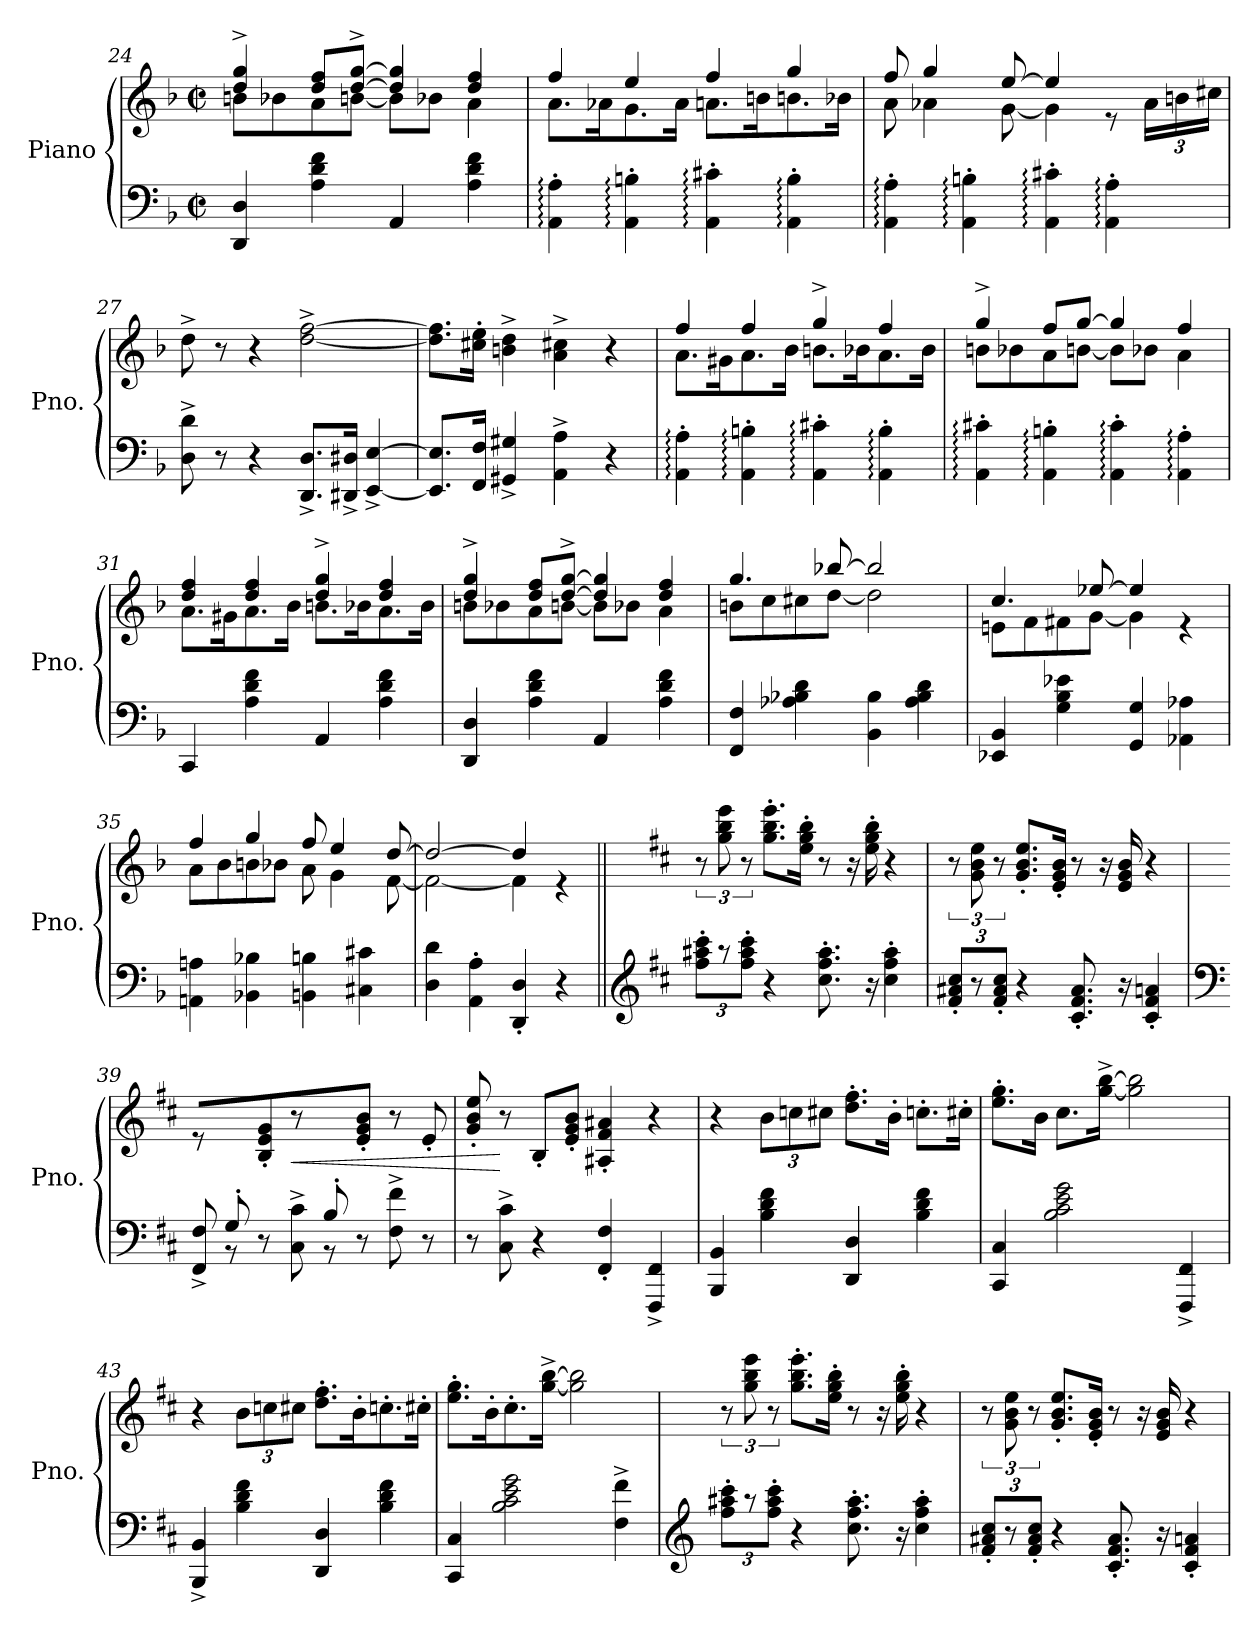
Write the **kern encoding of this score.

**kern	**kern	**dynam
*part1	*part1	*part1
*staff2	*staff1	*staff1/2
*I"Piano	*	*
*I'Pno.	*	*
*clefF4	*clefG2	*
*k[b-]	*k[b-]	*
*M2/2	*M2/2	*
*met(c|)	*met(c|)	*
=24	=24	=24
*	*^	*
4DD/ 4D/	4dd/^ 4gg/^	8bn\L	.
.	.	8b-X\	.
4A\ 4d\ 4f\	8dd/ 8ff/L	8a\	.
.	[8dd/^ [8gg/^J	[8bn\J	.
4AA/	4dd/] 4gg/]	8b\L]	.
.	.	8b-X\J	.
4A\ 4d\ 4f\	4dd/ 4ff/	4a\	.
!!LO:LB:g=z	!!
=25	=25	=25	=25
4AA\:' 4A\:'	4ff/	8.a\L	.
.	.	16a-X\K	.
4AA\:' 4Bn\:'	4ee/	8.g\	.
.	.	16a-\Jk	.
4AA\:' 4c#X\:'	4ff/	8.an\L	.
.	.	16bn\K	.
4AA\:' 4B\:'	4gg/	8.bn\	.
.	.	16b-X\Jk	.
=26	=26	=26	=26
4AA\:' 4A\:'	8ff/	8a\	.
.	4gg/	4a-X\	.
4AA\:' 4Bn\:'	.	.	.
.	[8ee/	[8g\	.
4AA\:' 4c#X\:'	4ee/]	4g\]	.
4AA\:' 4A\:'	8re	4ryy	.
*	*Xbrackettup	*	*
.	24a-\LL	.	.
.	24bn\	.	.
.	24cc#X\JJ	.	.
*	*v	*v	*
=27	=27	=27
8D\^ 8d\^	8dd^\	.
8r	8r	.
4r	4r	.
8.DD/^ 8.D/^L	[2dd\^ [2ff\^	.
16DD#X/^ 16D#X/^Jk	.	.
[4EE/^ [4E/^	.	.
=28	=28	=28
8.EE/] 8.E/]L	8.dd\] 8.ff\]L	.
16FF/ 16F/Jk	16cc#X\' 16ee\'Jk	.
4GG#X/^ 4G#X/^	4bn\^ 4dd\^	.
4AA\^ 4A\^	4a\^ 4cc#X\^	.
4r	4r	.
!!LO:LB:g=z
=29	=29	=29
*	*^	*
4AA\:' 4A\:'	4ff/	8.a\L	.
.	.	16g#X\K	.
4AA\:' 4Bn\:'	4ff/	8.a\	.
.	.	16b-\Jk	.
4AA\:' 4c#X\:'	4gg^/	8.bn\L	.
.	.	16b-X\K	.
4AA\:' 4B\:'	4ff/	8.a\	.
.	.	16b-\Jk	.
=30	=30	=30	=30
4AA\:' 4c#X\:'	4gg^/	8bn\L	.
.	.	8b-X\	.
4AA\:' 4Bn\:'	8ff/L	8a\	.
.	[8gg/J	[8bn\J	.
4AA\:' 4c#\:'	4gg/]	8b\L]	.
.	.	8b-X\J	.
4AA\:' 4A\:'	4ff/	4a\	.
=31	=31	=31	=31
4CC/	4dd/ 4ff/	8.a\L	.
.	.	16g#X\K	.
4A\ 4d\ 4f\	4dd/ 4ff/	8.a\	.
.	.	16b-\Jk	.
4AA/	4dd/^ 4gg/^	8.bn\L	.
.	.	16b-X\K	.
4A\ 4d\ 4f\	4dd/ 4ff/	8.a\	.
.	.	16b-\Jk	.
=32	=32	=32	=32
4DD/ 4D/	4dd/^ 4gg/^	8bn\L	.
.	.	8b-X\	.
4A\ 4d\ 4f\	8dd/ 8ff/L	8a\	.
.	[8dd/^ [8gg/^J	[8bn\J	.
4AA/	4dd/] 4gg/]	8b\L]	.
.	.	8b-X\J	.
4A\ 4d\ 4f\	4dd/ 4ff/	4a\	.
!!LO:LB:g=z	!!
=33	=33	=33	=33
4FF/ 4F/	4.gg/	8bn\L	.
.	.	8cc\	.
4A-X\ 4B-X\ 4d\	.	8cc#X\	.
.	[8bb-X/	[8dd\J	.
4BB-\ 4B-\	2bb-/]	2dd\]	.
4A-\ 4B-\ 4d\	.	.	.
=34	=34	=34	=34
4EE-X/ 4BB-/	4.cc/	8en\L	.
.	.	8f\	.
4G\ 4B-\ 4e-X\	.	8f#X\	.
.	[8ee-X/	[8g\J	.
4GG/ 4G/	4ee-/]	4g\]	.
4AA-X\ 4A-X\	4re	4ryy	.
=35	=35	=35	=35
4AAn\ 4An\	4ff/	8a\L	.
.	.	8b-\	.
4BB-X\ 4B-X\	4gg/	8bn\	.
.	.	8b-X\J	.
4BBn\ 4Bn\	8ff/	8a\	.
.	4ee/	4g\	.
4C#X\ 4c#X\	.	.	.
.	[8dd/	[8f\	.
=36	=36	=36	=36
4D\ 4d\	2dd/_	2f\_	.
4AA\' 4A\'	.	.	.
4DD/' 4D/'	4dd/]	4f\]	.
4r	4re	4ryy	.
*	*v	*v	*
!!LO:PB:g=z
=37||	=37||	=37||
*clefG2	*	*
*k[f#c#]	*k[f#c#]	*
*	*brackettup	*
12ff#\' 12aa#X\' 12ccc#\'L	12r	.
12r	12gg\ 12bb\ 12eee\	.
12ff#\' 12aa#\' 12ccc#\'J	12r	.
4r	8.gg\' 8.bb\' 8.eee\'L	.
.	16ee\' 16gg\' 16bb\'Jk	.
8.cc#\' 8.ff#\' 8.aa#\'	8r	.
.	16r	.
16r	16ee\' 16gg\' 16bb\'	.
4cc#\' 4ff#\' 4aa#\'	4r	.
=38	=38	=38
12f#/' 12a#X/' 12cc#/'L	12r	.
12r	12g\ 12b\ 12ee\	.
12f#/' 12a#/' 12cc#/'J	12r	.
4r	8.g/' 8.b/' 8.ee/'L	.
.	16e/' 16g/' 16b/'Jk	.
8.c#/' 8.f#/' 8.a#/'	8r	.
.	16r	.
16r	16e/ 16g/ 16b/	.
4c#/' 4f#/' 4an/'	4r	.
=39	=39	=39
*clefF4	*	*
*^	*	*
8ryy	8FF#/^ 8F#/^	8r	.
8G'/L	8rBB	8ryy	.
4ryy	8r	8B/' 8e/' 8g/'J	.
!	!	!	!LO:HP:b
.	8C#\^ 8c#\^	8r	<
8B'/L	8r	8ryy	.
4.ryy	8r	8e/' 8g/' 8b/'J	.
.	8F#\^ 8f#\^	8r	.
.	8r	8e'/	.
*v	*v	*	*
=40	=40	=40
8r	8g/' 8b/' 8ee/'	.
8C#\^ 8c#\^	8r	[
4r	8B'/L	.
.	8e/' 8g/' 8b/'J	.
4FF#/' 4F#/'	4A#X/' 4f#/' 4a#X/'	.
4FFF#/^ 4FF#/^	4r	.
!!LO:PB:g=z
=41	=41	=41
4BBB/ 4BB/	4r	.
*	*Xbrackettup	*
4B\ 4d\ 4f#\	12b\L	.
.	12ccn\	.
.	12cc#X\J	.
4DD/ 4D/	8.dd\' 8.ff#\'L	.
.	16b'\Jk	.
4B\ 4d\ 4f#\	8.ccn'\L	.
.	16cc#X'\Jk	.
=42	=42	=42
4CC#/ 4C#/	8.ee\' 8.gg\'L	.
.	16b\Jk	.
2B\ 2c#\ 2e\ 2g\	8.cc#\L	.
.	[16gg\^ [16bb\^Jk	.
.	2gg\] 2bb\]	.
4FFF#/^ 4FF#/^	.	.
=43	=43	=43
4BBB/^ 4BB/^	4r	.
4B\ 4d\ 4f#\	12b\L	.
.	12ccn\	.
.	12cc#X\J	.
4DD/ 4D/	8.dd\' 8.ff#\'L	.
.	16b'\K	.
4B\ 4d\ 4f#\	8.ccn'\	.
.	16cc#X'\Jk	.
=44	=44	=44
4CC#/ 4C#/	8.ee\' 8.gg\'L	.
.	16b'\K	.
2B\ 2c#\ 2e\ 2g\	8.cc#'\	.
.	[16gg\^ [16bb\^Jk	.
.	2gg\] 2bb\]	.
4F#\^ 4f#\^	.	.
!!LO:LB:g=z
=45	=45	=45
*clefG2	*	*
*	*brackettup	*
12ff#\' 12aa#X\' 12ccc#\'L	12r	.
12r	12gg\ 12bb\ 12eee\	.
12ff#\' 12aa#\' 12ccc#\'J	12r	.
4r	8.gg\' 8.bb\' 8.eee\'L	.
.	16ee\' 16gg\' 16bb\'Jk	.
8.cc#\' 8.ff#\' 8.aa#\'	8r	.
.	16r	.
16r	16ee\' 16gg\' 16bb\'	.
4cc#\' 4ff#\' 4aa#\'	4r	.
=46	=46	=46
12f#/' 12a#X/' 12cc#/'L	12r	.
12r	12g\ 12b\ 12ee\	.
12f#/' 12a#/' 12cc#/'J	12r	.
4r	8.g/' 8.b/' 8.ee/'L	.
.	16e/' 16g/' 16b/'Jk	.
8.c#/' 8.f#/' 8.a#/'	8r	.
.	16r	.
16r	16e/ 16g/ 16b/	.
4c#/' 4f#/' 4an/'	4r	.
=	=	=
*-	*-	*-
